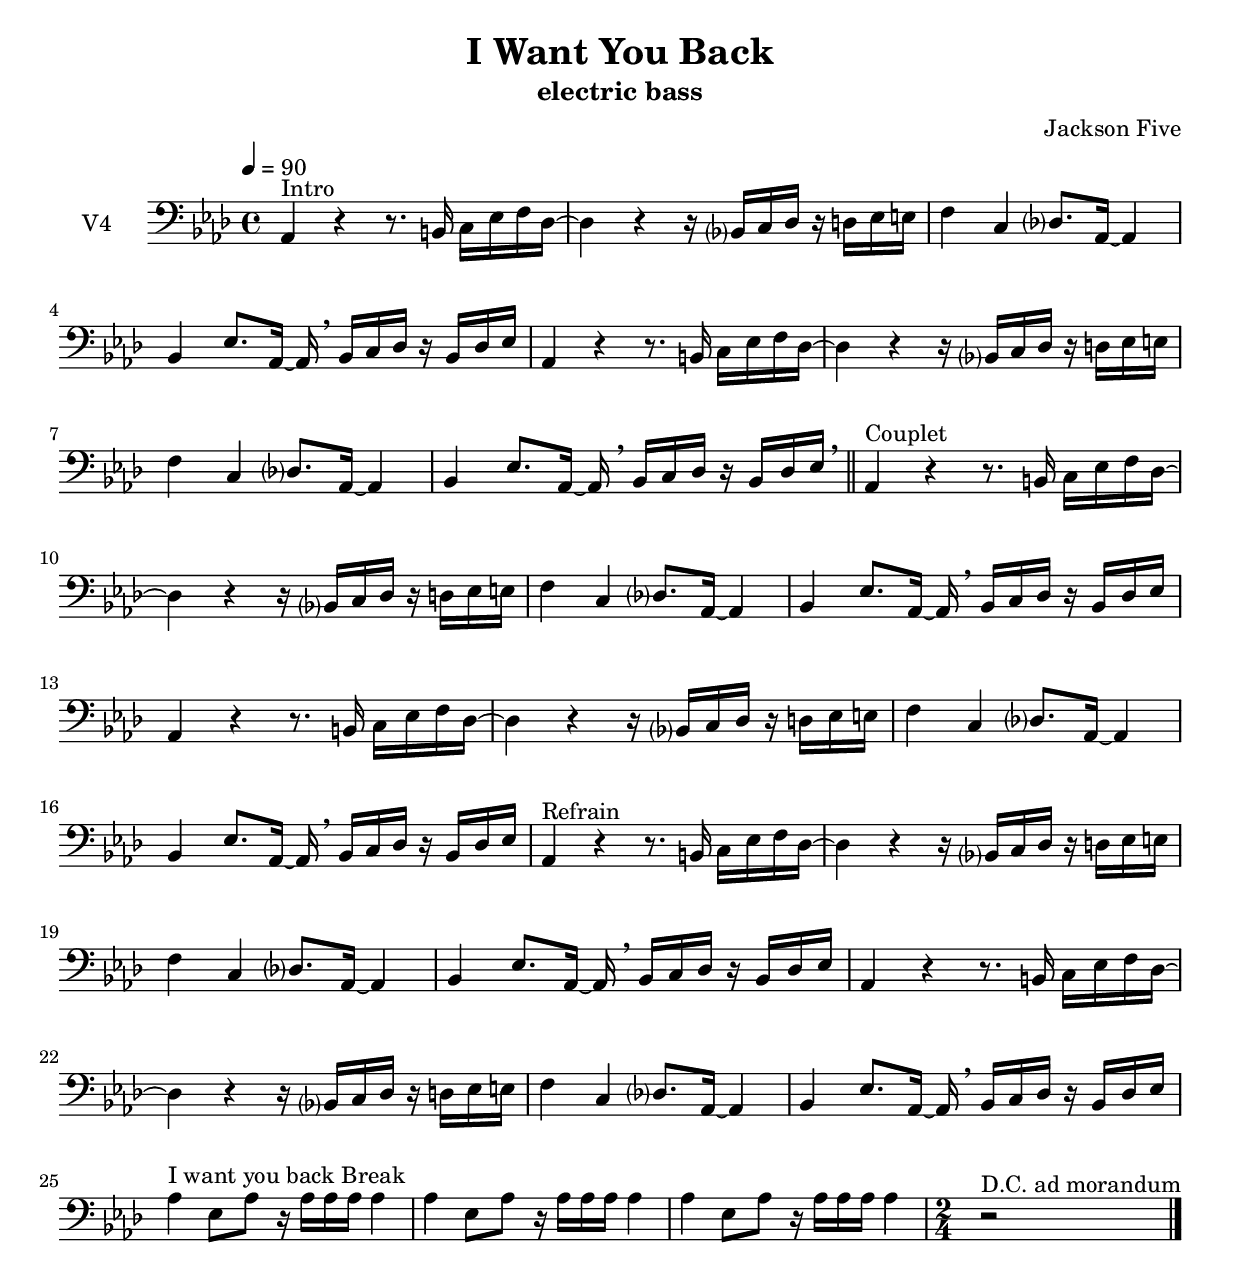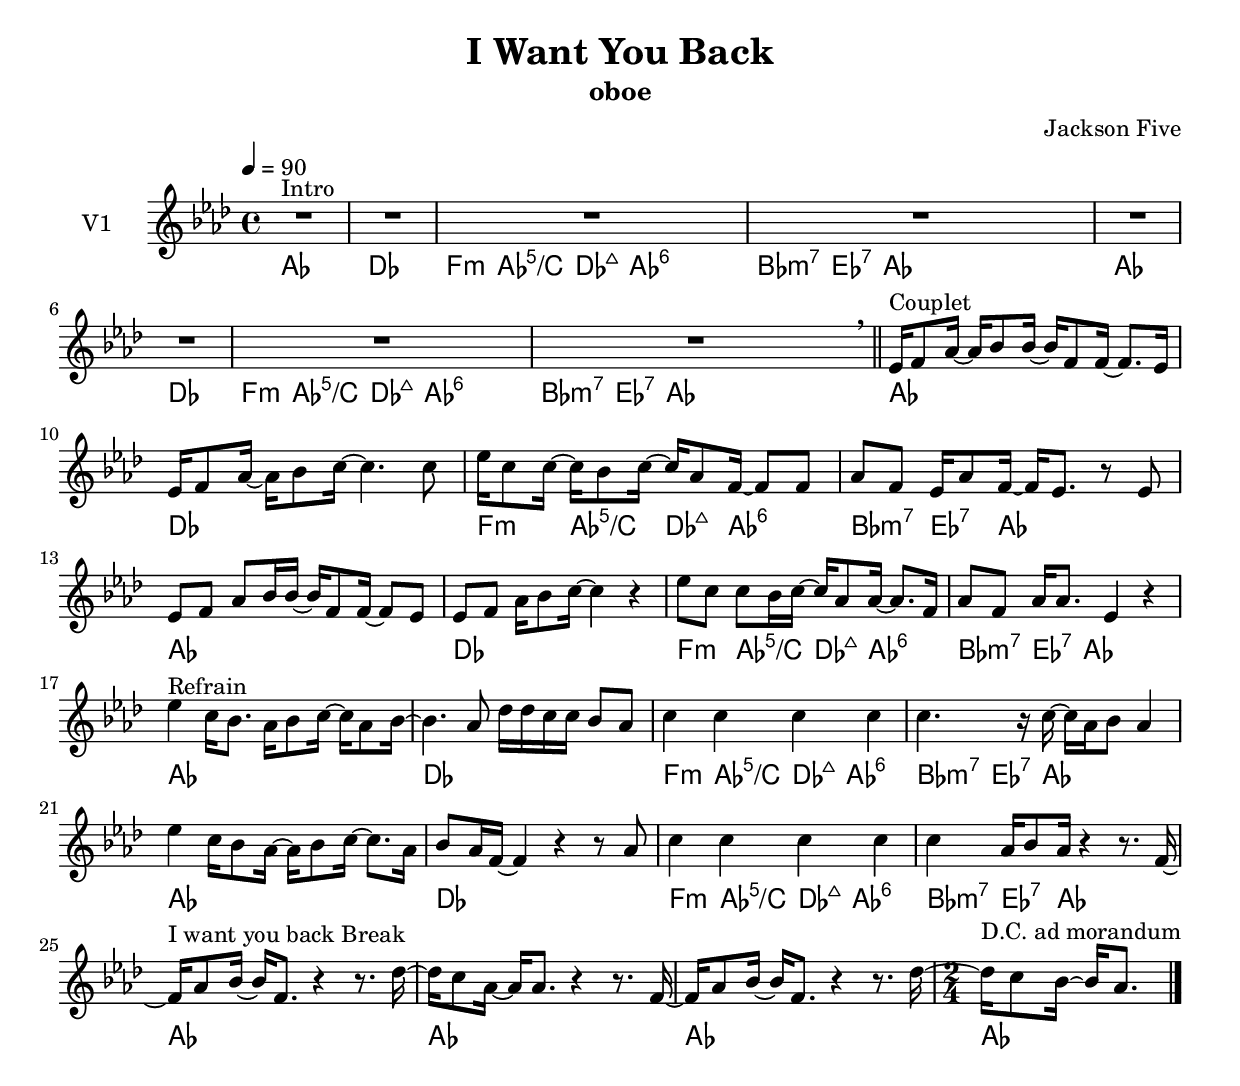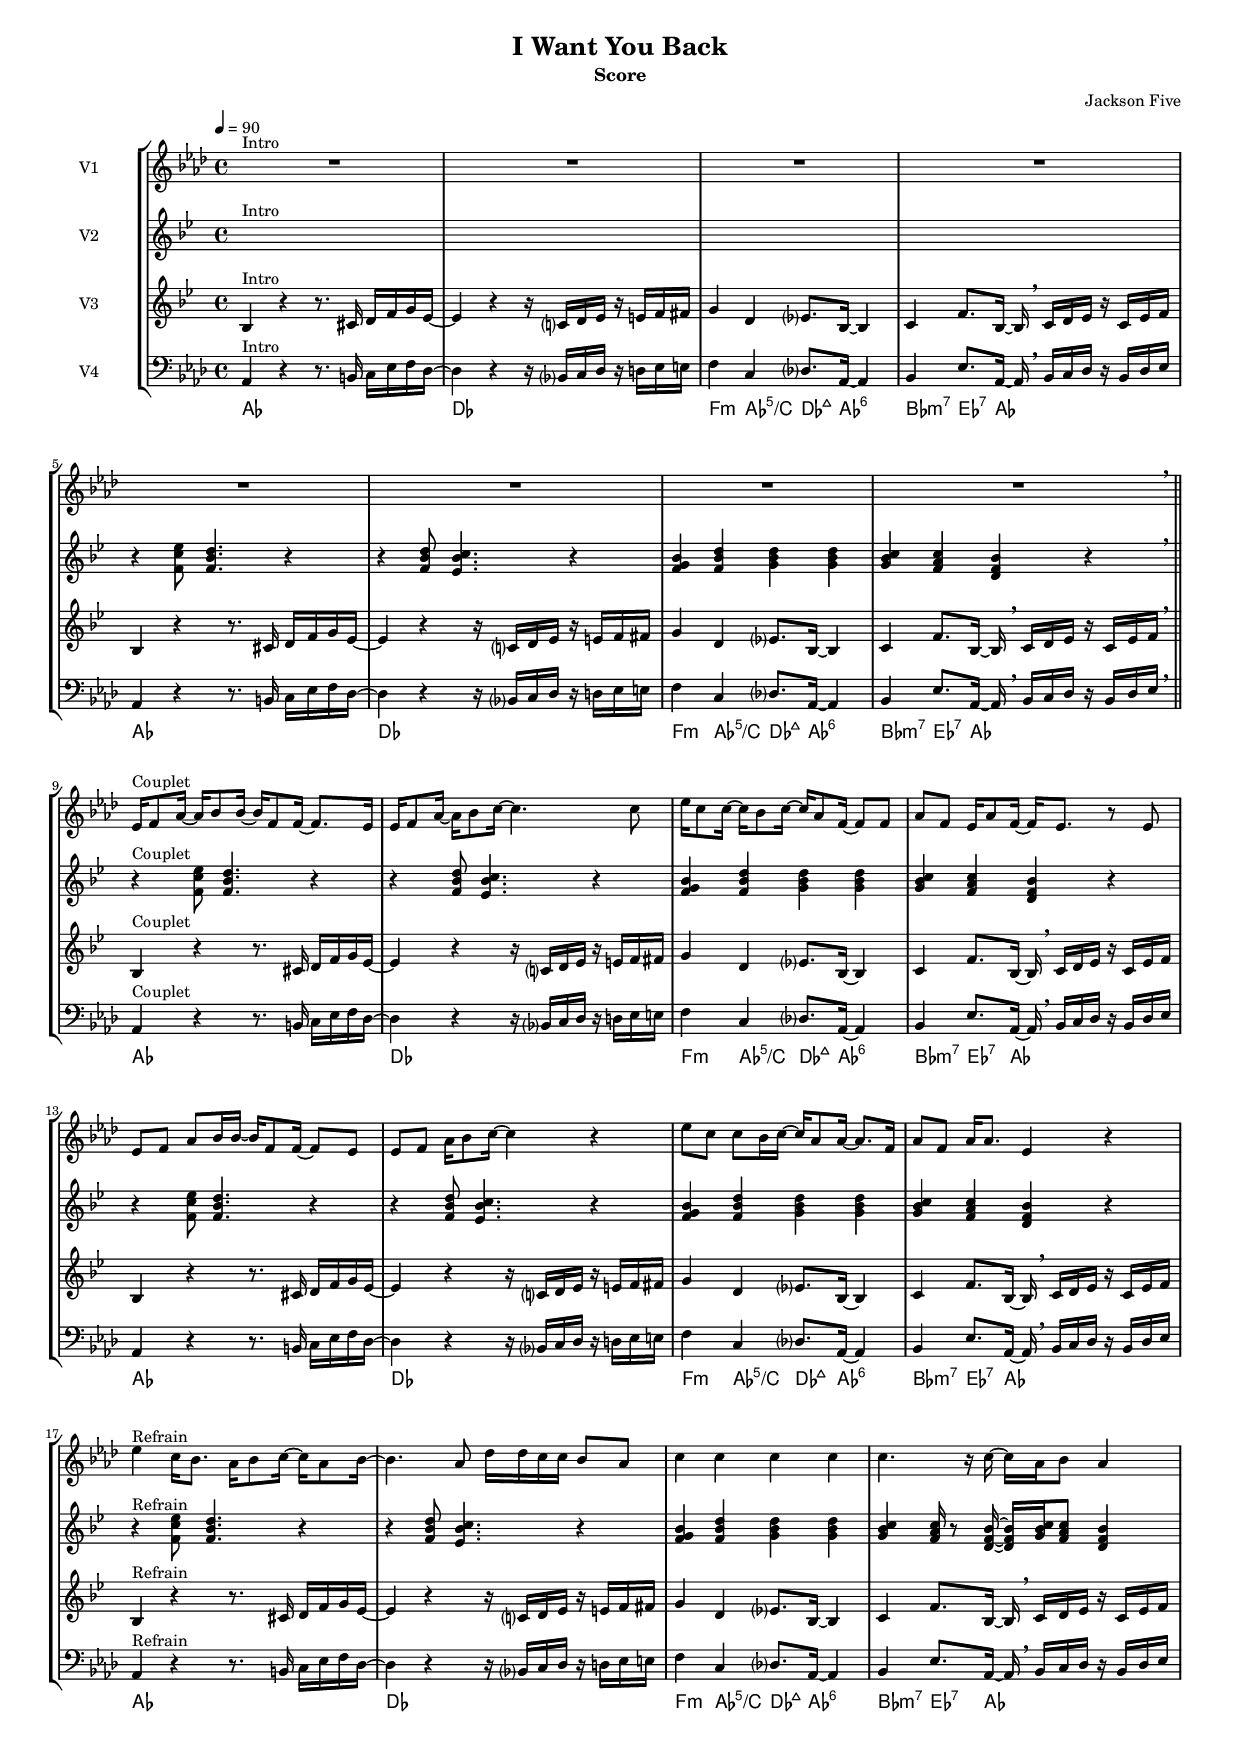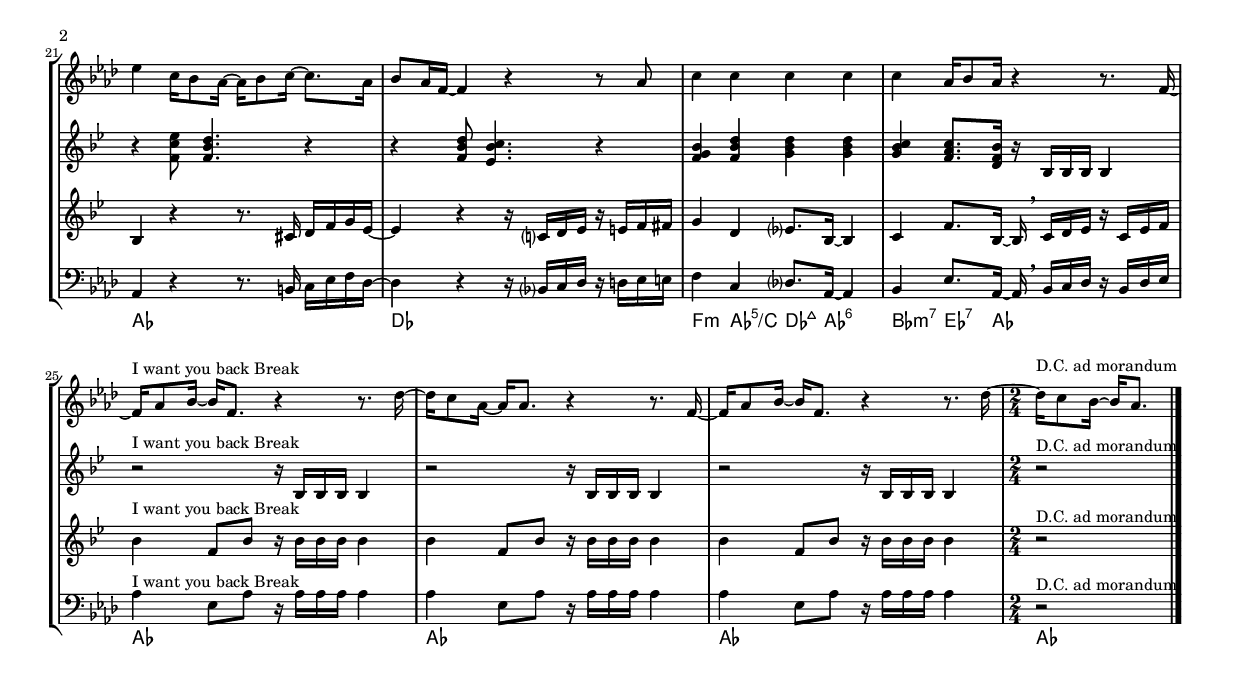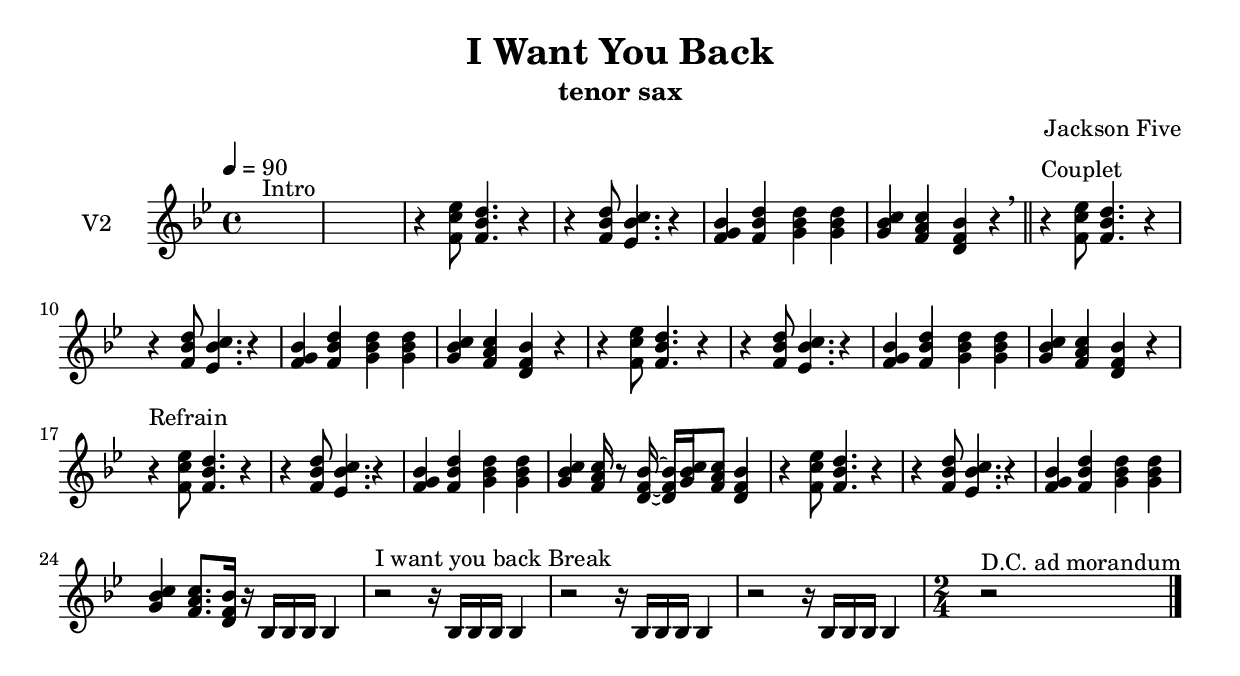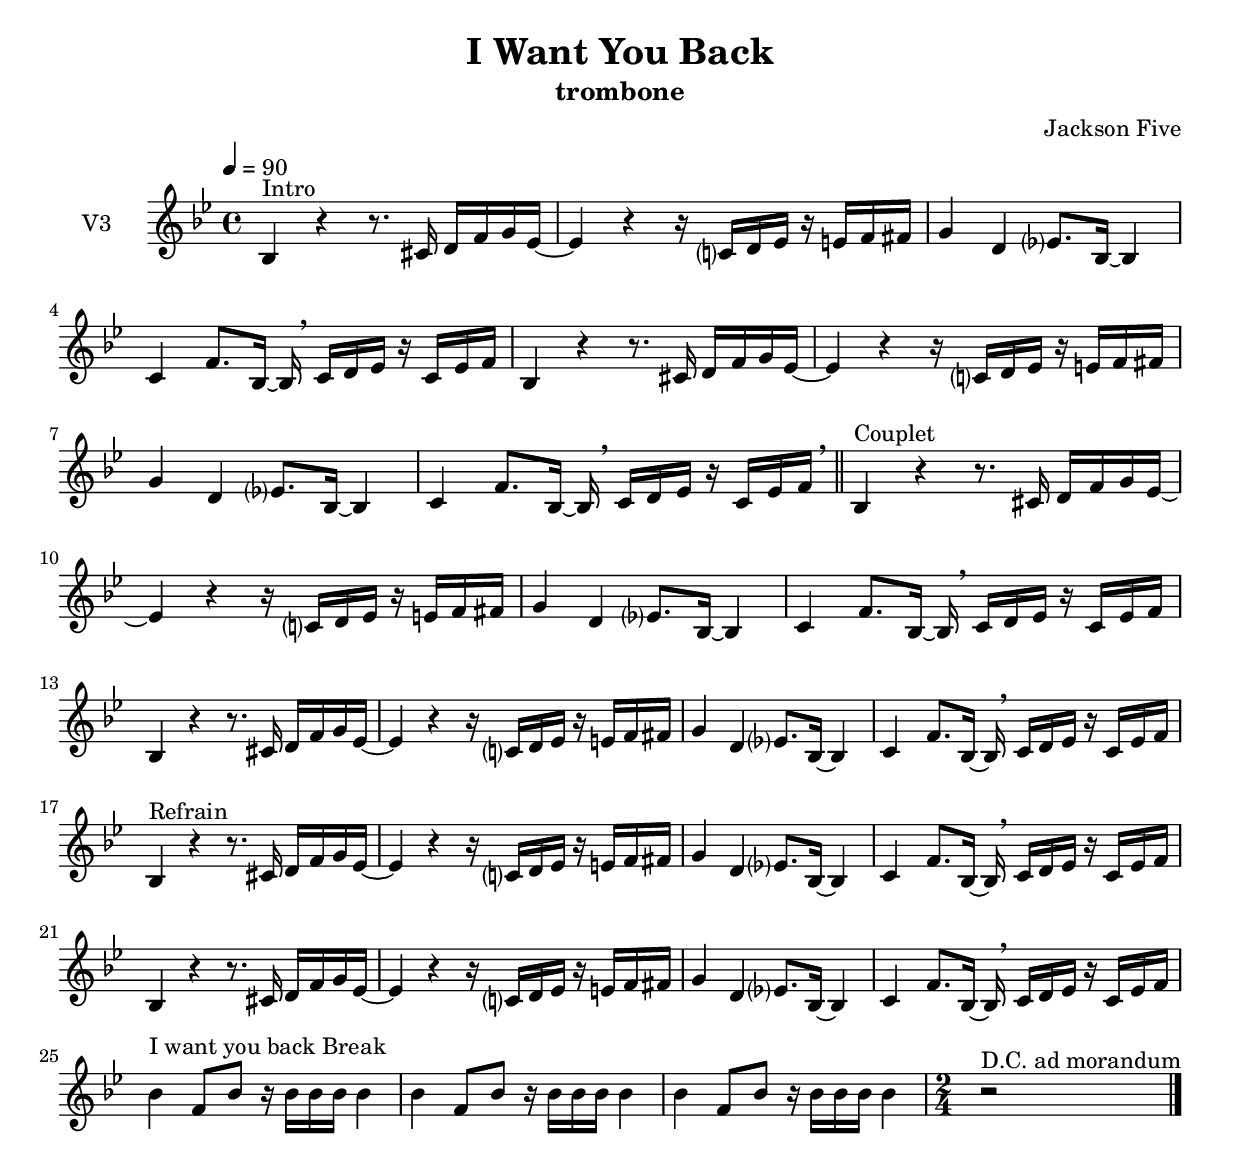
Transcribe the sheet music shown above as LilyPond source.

% Frescobaldi variables:
% -*- output: hymnForHer_windQuartet_scoreAndParts-score.pdf

% TRANSPOSITION and MIDI variables
originpitch = c %c' %bes'% f % c'
originpitchOttava = c'' %c' %bes'% f % c'

targetpitchone = c
targetpitchtwo = a
targetpitchthr = d'
targetpitchfou = c

originpitchone = c' %c' %bes'% f % c'
originpitchtwo = bes %c' %bes'% f % c'
originpitchthr = bes, %c' %bes'% f % c'
originpitchfou = c' % bes, %bes'% f % c'

targetpitch = c'

midiInstrOne = "oboe"
midiInstrTwo = "tenor sax"
midiInstrThr = "trombone"
midiInstrFou = "electric bass"

clefVThree = "treble"
clefVFour = "bass" % "treble"

% INCLUDE the musical notes (and any variables further used in the books)
%%%%% piece.ly
%%%%% (This is the global definitions file)

\version "2.18.2"

\header{
  title = "I Want You Back"
	composer = "Jackson Five"
}

% some things to define in the ..._score.ly file:
%originpitch = c' %c' %bes'% f % c'
%targetpitchone = c'
%targetpitchtwo = c'
%targetpitchthr = c'
%targetpitchfou = c'

%clefVThree = G % alto % bass... 

% midiInstrOne
% midiInstrTwo
% midiInstrThr
% midiInstrFou

globalStyle = {
  \accidentalStyle "modern-cautionary"
}

structure = {
  s1^\markup{Intro} | %\breathe |
  s1 * 6 |
  s1 \breathe |
  \bar "||"
  s1^\markup{Couplet} |
  s1 * 7 |
  s1^\markup{Refrain} |
  s1 * 7 |
  s1^\markup{"I want you back" Break}
  s1 * 2 |
  \time 2/4 
  s2^\markup{D.C. ad morandum} |
  \bar "|."
}

chordSeq = \chordmode {
  \repeat unfold 3 { % intro - couplet - refrain
    \repeat unfold 2 {
      aes1 |
      des |
      f4:m aes:5/c des8.:maj7 aes16:6 s4 |
      bes:m7 ees8.:7 aes16 s4 s4| 
    }
  }
  aes1 | 
  aes1 | 
  aes1 | 
  aes2 | 
}

global = {
  \time 4/4
  \tempo 4 = 90
  \key aes \major 
}


bassRiffI = \relative c { 
  \repeat unfold 3 {
    \repeat unfold 2 {
      aes4 r r8. b16 c ees f des~ |
      des4 r4 r16 bes16 c des r d ees e |
      f4 c des8. aes16~ aes4 |
      bes4 ees8. aes,16~ aes16 \breathe bes16 c des r16 bes des ees |
    }
  }
  aes4 ees8 aes r16 aes aes aes aes4 |
  aes4 ees8 aes r16 aes aes aes aes4 |
  aes4 ees8 aes r16 aes aes aes aes4 |
  r2 
}

guitarRiffI = \relative c {
  
}


bassRiffs = {
  \bassRiffI
}

bassRiffsOttava = \transpose \originpitch \originpitchOttava {
    \bassRiffs
  }


\addQuote "bassLineOtta" {\bassRiffsOttava}

melody = \relative c' {
  ees16 f8 aes16~ aes bes8 bes16~ bes f8 f16~ f8. ees16 |
  ees16 f8 aes16~ aes bes8 c16~ c4. c8 |
  ees16 c8 c16~ c16 bes8 c16~ c16 aes8 f16~ f8 f8 |
  aes8 f es16 aes8 f16~ f ees8. r8 ees8 |
  ees8 f aes bes16 bes~bes f8 f16~ f8 ees |
  ees8 f aes16 bes8 c16~c4 r4 |
  ees8 c c bes16 c~ c aes8 aes16~ aes8. f16 |
  aes8 f aes16 aes8. ees4 r4 |
  ees' c16 bes8. aes16 bes8 c16~ c aes8 bes16~ |
  bes4. aes8 des16 des c c bes8 aes |
  c4 c c c |
  c4. r16 c16~ c aes bes8 aes4 |
  ees' c16 bes8 aes16~ aes bes8 c16~ c8. aes16 |
  bes8 aes16 f~ f4 r4 r8 aes |
  c4 c c c |
  c aes16 bes8 aes16 r4 r8. f16~ |
  f16 aes8 bes16~ bes f8. r4 r8. des'16~ |
  des c8 aes16~ aes aes8. r4 r8. f16~  |
  f16 aes8 bes16~ bes f8. r4 r8. des'16~  |
  des c8 bes16~ bes aes8. 
}

backingVox = \relative c'' {
  s1 * 4|
  r8. <ees aes c>16 r16 ees f <c ees aes> r2 |
  r8. <des aes' c>16 r16 ees f <des f aes> r2 |
  
}

backingVoxTwo = \relative c' {
  s1 * 4 |
  \repeat unfold 3 {
    r4 <ees bes' des>8 <ees aes c>4. r4 |
    r4 <ees aes c>8 <des aes' bes>4. r4 |
    <ees f aes>4 <ees aes c> <f aes c> <f aes c> |
    <f aes bes> <ees g bes> <c ees aes> r4 
  }
  r4 <ees bes' des>8 <ees aes c>4. r4 |
  r4 <ees aes c>8 <des aes' bes>4. r4 |
  <ees f aes>4 <ees aes c> <f aes c> <f aes c> |
  <f aes bes> <ees g bes>16 r8 
  <c ees aes>16~ <c ees aes> <f aes bes> <ees g bes>8 <c ees aes>4|
  r4 <ees bes' des>8 <ees aes c>4. r4 |
  r4 <ees aes c>8 <des aes' bes>4. r4 |
  <ees f aes>4 <ees aes c> <f aes c> <f aes c> |
  <f aes bes> <ees g bes>8. <c ees aes>16 r16 aes aes aes aes4 |
  r2 r16 aes aes aes aes4 |
  r2 r16 aes aes aes aes4 |
  r2 r16 aes aes aes aes4 |
  r2  |
}

one = \transpose \originpitchone \targetpitch {\new Voice { 
  \global
  \relative c''{
  \set Staff.instrumentName = #"V1 "
  \set Staff.midiInstrument = \midiInstrOne
  \transposition \originpitchone % for MIDI files? to be verified
  {
  <<
    {\new ChordNames {\chordSeq}}
    {
    \compressFullBarRests
    R1 * 8
    \melody
    }
  >>
  }
}}}   %*********************************

two = \transpose \originpitchtwo \targetpitch {\new Voice { 
  \global
  \relative c''{
  \set Staff.instrumentName = #"V2 "
  \set Staff.midiInstrument = \midiInstrTwo
  \transposition \originpitchtwo % for MIDI files? to be verified
  {
  \compressFullBarRests
  \backingVoxTwo
  }
}}}   %*********************************

three = \transpose \originpitchthr \targetpitch {\new Voice { 
  \global
  \relative c' {
  \set Staff.instrumentName = #"V3 "
  \set Staff.midiInstrument = \midiInstrThr
  \transposition \originpitchthr % for MIDI files? to be verified

  %\clef bass %alto
  \clef \clefVThree

  \compressFullBarRests
  \bassRiffs
  }
}}   %*********************************

four = \transpose \originpitchfou \targetpitch {\new Voice { 
  \global
  \relative c {
  \set Staff.instrumentName = #"V4 "
  \set Staff.midiInstrument = \midiInstrFou
  \transposition \originpitchfou % for MIDI files? to be verified

  \clef \clefVFour

  \compressFullBarRests
  \bassRiffs
}}}   %**********************************

musicPieceOne = {
  <<
    \tag #'score \tag #'v1 \new Staff { 
      << \globalStyle \structure \one >> }
    \tag #'score \tag #'v2 \new Staff { 
      << \globalStyle \structure \two>> }
    \tag #'score \tag #'v3 \new Staff { 
      << \globalStyle \structure \three>> }
    \tag #'score \tag #'v4 \new Staff { 
      << \globalStyle \structure \four>> }
  >>
}


%%% Local Variables:
%%% LilyPond-master-file: "iWantYouBack_windQuartet_scoreAndParts.ly"
%%% End: 
% -*- master: iWantYouBack_windQuartet_scoreAndParts.ly;
% -*- output: iWantYouBack_windQuartet_scoreAndParts-score.pdf


\paper{
  print-all-headers = "true"
}
#(set-global-staff-size 14)

% BOOK FOR THE WHOLE SCORE
% 
%    add as many bookparts as there are pieces in the music
\book{
  \bookOutputSuffix "score"
  \header {
    instrumentName = "Title" % ?
    }
  #(set-global-staff-size 14)
  \bookpart{
    \header{
      subtitle = "Score"
      }
    \score {
      \new StaffGroup \keepWithTag #'score \musicPieceOne
      \layout { 
	#(layout-set-staff-size 14)}
      \midi { }
      \header{
	instrumentName ="Quartet"
      }
    }
  }
  % ... other bookparts come here
}

% BOOKS FOR EACH INSTRUMENT
% 
%    for each instrument, we likewise have a book
% 
% TODO: make more automatisms with variables? possible to put more logic?
% 
#(set-global-staff-size 20)%
\book{
  \bookOutputSuffix \midiInstrOne
  #(set-global-staff-size 20)%
  
  \bookpart{
    \header{
      subtitle = \midiInstrOne
      }
    \score {
      \new StaffGroup \keepWithTag #'v1 \musicPieceOne
      \header{
	instrumentName = \midiInstrOne
      }
    }
  }
  % ... other bookparts
}


#(set-global-staff-size 20)%
\book{
  \bookOutputSuffix \midiInstrTwo
  #(set-global-staff-size 20)%
  
  \bookpart{
    \header{
      subtitle = \midiInstrTwo
      }
    \score {
      \new StaffGroup \keepWithTag #'v2 \musicPieceOne
      \header{
	instrumentName = \midiInstrTwo
      }
    }
  }
  % ... other bookparts
}


#(set-global-staff-size 20)%
\book{
  \bookOutputSuffix \midiInstrThr
  #(set-global-staff-size 20)%
  
  \bookpart{
    \header{
      subtitle = \midiInstrThr
      }
    \score {
      \new StaffGroup \keepWithTag #'v3 \musicPieceOne
      \header{
	instrumentName =\midiInstrThr
      }
    }
  }
  % ... other bookparts
}


#(set-global-staff-size 20)%
\book{
  \bookOutputSuffix \midiInstrFou
  #(set-global-staff-size 20)%
  
  \bookpart{
    \header{
      subtitle = \midiInstrFou
      }
    \score {
      \new StaffGroup \keepWithTag #'v4 \musicPieceOne
      \header{
	instrumentName =\midiInstrFou
      }
    }
  }
  % ... other bookparts
}

